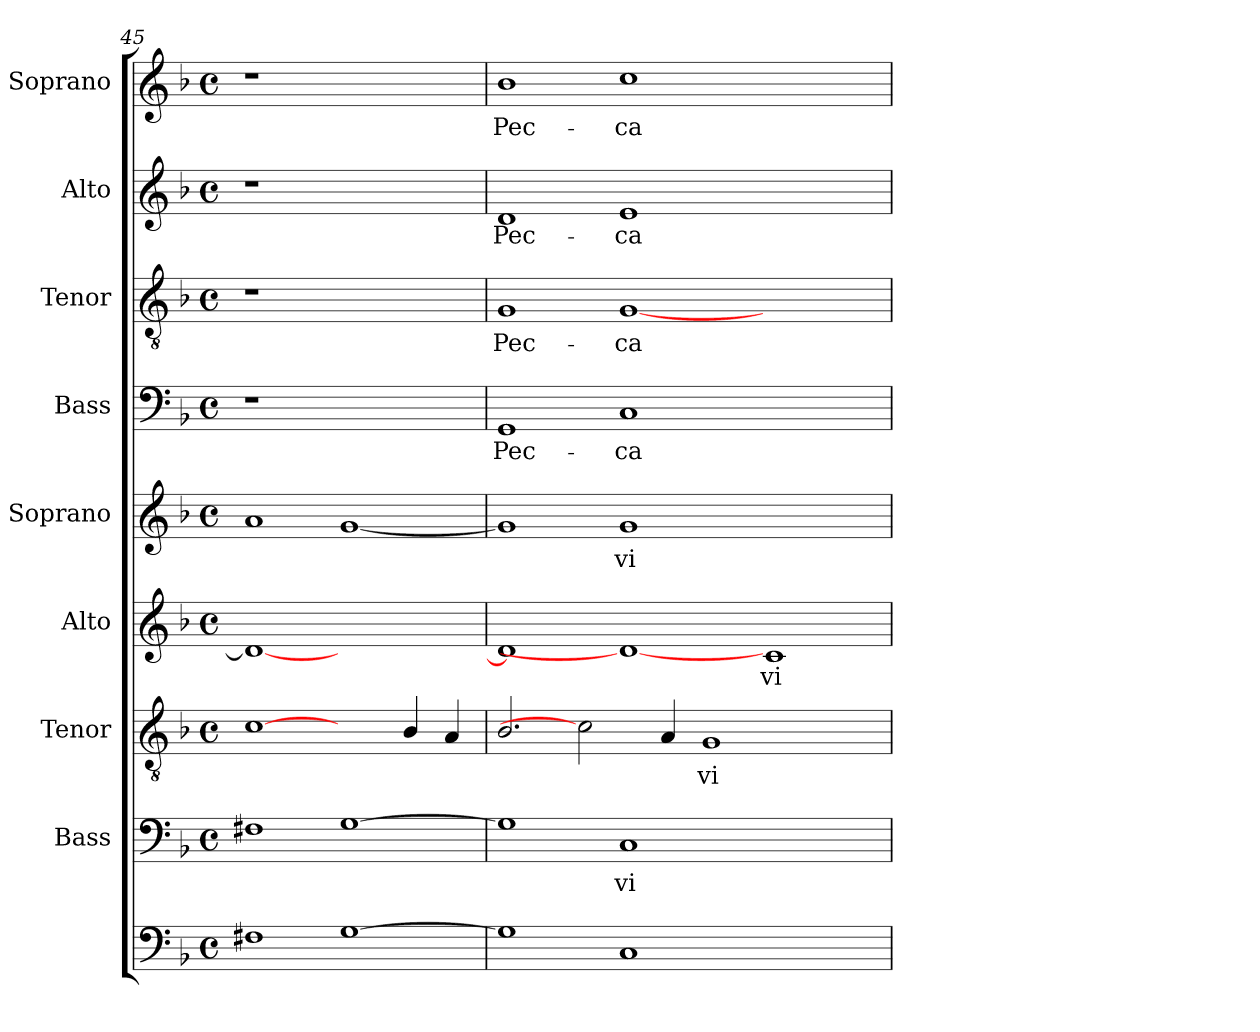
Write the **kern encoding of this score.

**kern	**kern	**text	**kern	**text	**kern	**text	**kern	**text	**kern	**text	**kern	**text	**kern	**text	**kern	**text
*part9	*part8	*part8	*part7	*part7	*part6	*part6	*part5	*part5	*part4	*part4	*part3	*part3	*part2	*part2	*part1	*part1
*staff9	*staff8	*staff8	*staff7	*staff7	*staff6	*staff6	*staff5	*staff5	*staff4	*staff4	*staff3	*staff3	*staff2	*staff2	*staff1	*staff1
*I""Violón y contrabajo"	*I"Bass	*	*I"Tenor	*	*I"Alto	*	*I"Soprano	*	*I"Bass	*	*I"Tenor	*	*I"Alto	*	*I"Soprano	*
*I'Cont.	*I'B.	*	*I'T.	*	*I'A.	*	*I'S.	*	*I'B.	*	*I'T.	*	*I'A.	*	*I'S.	*
*clefF4	*clefF4	*	*clefGv2	*	*clefG2	*	*clefG2	*	*clefF4	*	*clefGv2	*	*clefG2	*	*clefG2	*
*	*	*	*ITrd7c12	*	*	*	*	*	*	*	*ITrd7c12	*	*	*	*	*
*k[b-]	*k[b-]	*	*k[b-]	*	*k[b-]	*	*k[b-]	*	*k[b-]	*	*k[b-]	*	*k[b-]	*	*k[b-]	*
*F:	*F:	*	*F:	*	*F:	*	*F:	*	*F:	*	*F:	*	*F:	*	*F:	*
*M4/4	*M4/4	*	*M4/4	*	*M4/4	*	*M4/4	*	*M4/4	*	*M4/4	*	*M4/4	*	*M4/4	*
*met(c)	*met(c)	*	*met(c)	*	*met(c)	*	*met(c)	*	*met(c)	*	*met(c)	*	*met(c)	*	*met(c)	*
=45	=45	=45	=45	=45	=45	=45	=45	=45	=45	=45	=45	=45	=45	=45	=45	=45
!	!	!	!	!	!	!	!	!	!LO:N:vis=1	!	!LO:N:vis=1	!	!LO:N:vis=1	!	!LO:N:vis=1	!
1F#Xi	1F#Xi	.	[1Ci	.	1di_	.	1ai	.	1r	.	1r	.	1r	.	1r	.
[1Gi	[1Gi	.	2ryy	.	1ryy	.	[1gi	.	1ryy	.	1ryy	.	1ryy	.	1ryy	.
.	.	.	4BB-i/	.	.	.	.	.	.	.	.	.	.	.	.	.
.	.	.	4AAi/	.	.	.	.	.	.	.	.	.	.	.	.	.
=46	=46	=46	=46	=46	=46	=46	=46	=46	=46	=46	=46	=46	=46	=46	=46	=46
!	!	!	!	!	!	!	!	!	!	!LO:LY:b:color=#000000	!	!	!	!	!	!
!	!	!	!	!	!	!	!	!	!	!	!	!LO:LY:b:color=#000000	!	!	!	!
!	!	!	!	!	!	!	!	!	!	!	!	!	!	!LO:LY:b:color=#000000	!	!
!	!	!	!	!	!	!	!	!	!	!	!	!	!	!	!	!LO:LY:b:color=#000000
1Gi]	1Gi]	.	2.BB-i/	.	1di]	.	1gi]	.	1GGi	Pec-	1GGi	Pec-	1di	Pec-	1b-i	Pec-
.	.	.	2Ci]	.	.	.	.	.	.	.	.	.	.	.	.	.
!	!	!LO:LY:b:color=#000000	!	!	!	!	!	!	!	!	!	!	!	!	!	!
!	!	!	!	!	!	!	!	!LO:LY:b:color=#000000	!	!	!	!	!	!	!	!
!	!	!	!	!	!	!	!	!	!	!LO:LY:b:color=#000000	!	!	!	!	!	!
!	!	!	!	!	!	!	!	!	!	!	!	!LO:LY:b:color=#000000	!	!	!	!
!	!	!	!	!	!	!	!	!	!	!	!	!	!	!LO:LY:b:color=#000000	!	!
!	!	!	!	!	!	!	!	!	!	!	!	!	!	!	!	!LO:LY:b:color=#000000
1Ci	1Ci	-vi	.	.	1di_	.	1gi	-vi	1Ci	-ca-	[1GGi	-ca-	1ei	-ca-	1cci	-ca-
.	.	.	4AAi/	.	.	.	.	.	.	.	.	.	.	.	.	.
!	!	!	!	!LO:LY:b:color=#000000	!	!	!	!	!	!	!	!	!	!	!	!
.	.	.	1GGi	-vi	.	.	.	.	.	.	.	.	.	.	.	.
!	!	!	!	!	!	!LO:LY:b:color=#000000	!	!	!	!	!	!	!	!	!	!
1ryy	1ryy	.	.	.	1ci	-vi	1ryy	.	1ryy	.	1ryy	.	1ryy	.	1ryy	.
.	.	.	2ryy	.	.	.	.	.	.	.	.	.	.	.	.	.
=	=	=	=	=	=	=	=	=	=	=	=	=	=	=	=	=
*-	*-	*-	*-	*-	*-	*-	*-	*-	*-	*-	*-	*-	*-	*-	*-	*-
